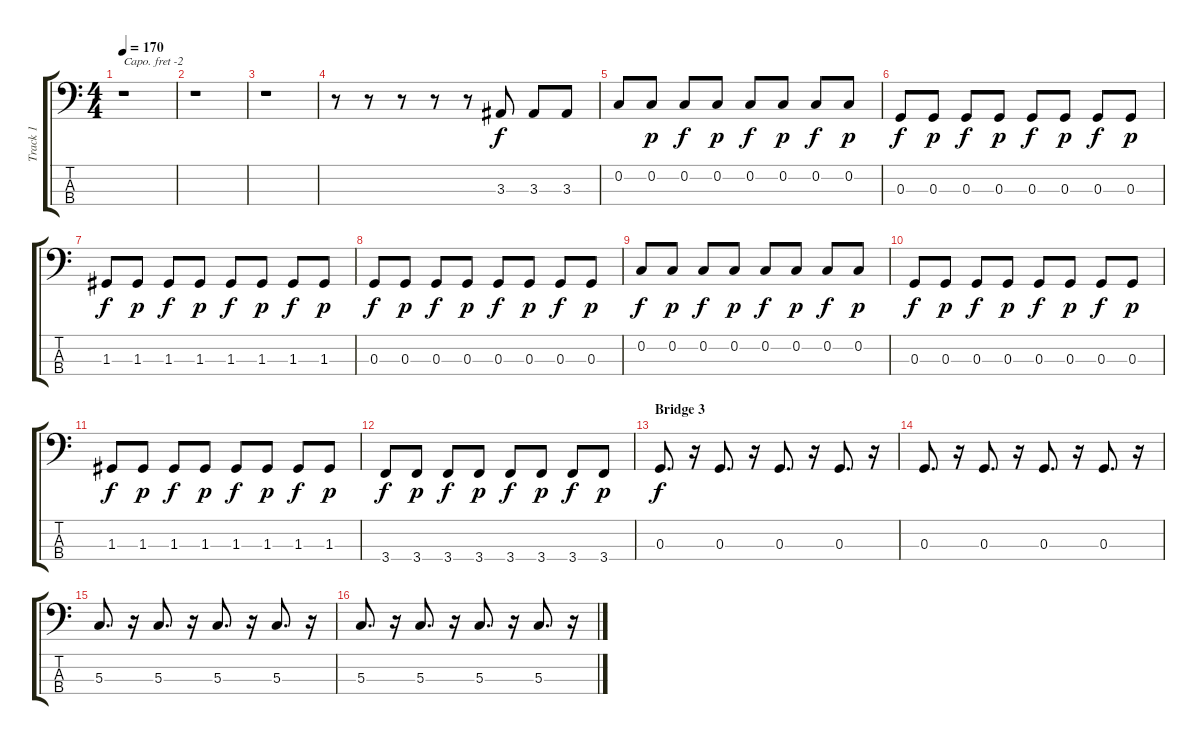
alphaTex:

\track ("Track 1" "Track 1") {instrument electricbasspick}
\staff {score tabs}
\capo -2
\tuning (G2 D2 A1 E1) {hide}
\ts (4 4)
\tempo 170
\clef f4
\ks c
r.1{dy f} |
r.1 |
r.1 |
r.8 r.8 r.8 r.8 r.8 3.3.8 3.3.8 3.3.8 |
0.2.8 0.2.8{dy p} 0.2.8{dy f} 0.2.8{dy p} 0.2.8{dy f} 0.2.8{dy p} 0.2.8{dy f} 0.2.8{dy p} |
0.3.8{dy f} 0.3.8{dy p} 0.3.8{dy f} 0.3.8{dy p} 0.3.8{dy f} 0.3.8{dy p} 0.3.8{dy f} 0.3.8{dy p} |
1.3.8{dy f} 1.3.8{dy p} 1.3.8{dy f} 1.3.8{dy p} 1.3.8{dy f} 1.3.8{dy p} 1.3.8{dy f} 1.3.8{dy p} |
0.3.8{dy f} 0.3.8{dy p} 0.3.8{dy f} 0.3.8{dy p} 0.3.8{dy f} 0.3.8{dy p} 0.3.8{dy f} 0.3.8{dy p} |
0.2.8{dy f} 0.2.8{dy p} 0.2.8{dy f} 0.2.8{dy p} 0.2.8{dy f} 0.2.8{dy p} 0.2.8{dy f} 0.2.8{dy p} |
0.3.8{dy f} 0.3.8{dy p} 0.3.8{dy f} 0.3.8{dy p} 0.3.8{dy f} 0.3.8{dy p} 0.3.8{dy f} 0.3.8{dy p} |
1.3.8{dy f} 1.3.8{dy p} 1.3.8{dy f} 1.3.8{dy p} 1.3.8{dy f} 1.3.8{dy p} 1.3.8{dy f} 1.3.8{dy p} |
3.4.8{dy f} 3.4.8{dy p} 3.4.8{dy f} 3.4.8{dy p} 3.4.8{dy f} 3.4.8{dy p} 3.4.8{dy f} 3.4.8{dy p} |
\section ("" "Bridge 3")
0.3.8{d dy f} r.16 0.3.8{d} r.16 0.3.8{d} r.16 0.3.8{d} r.16 |
0.3.8{d} r.16 0.3.8{d} r.16 0.3.8{d} r.16 0.3.8{d} r.16 |
5.3.8{d} r.16 5.3.8{d} r.16 5.3.8{d} r.16 5.3.8{d} r.16 |
5.3.8{d} r.16 5.3.8{d} r.16 5.3.8{d} r.16 5.3.8{d} r.16
